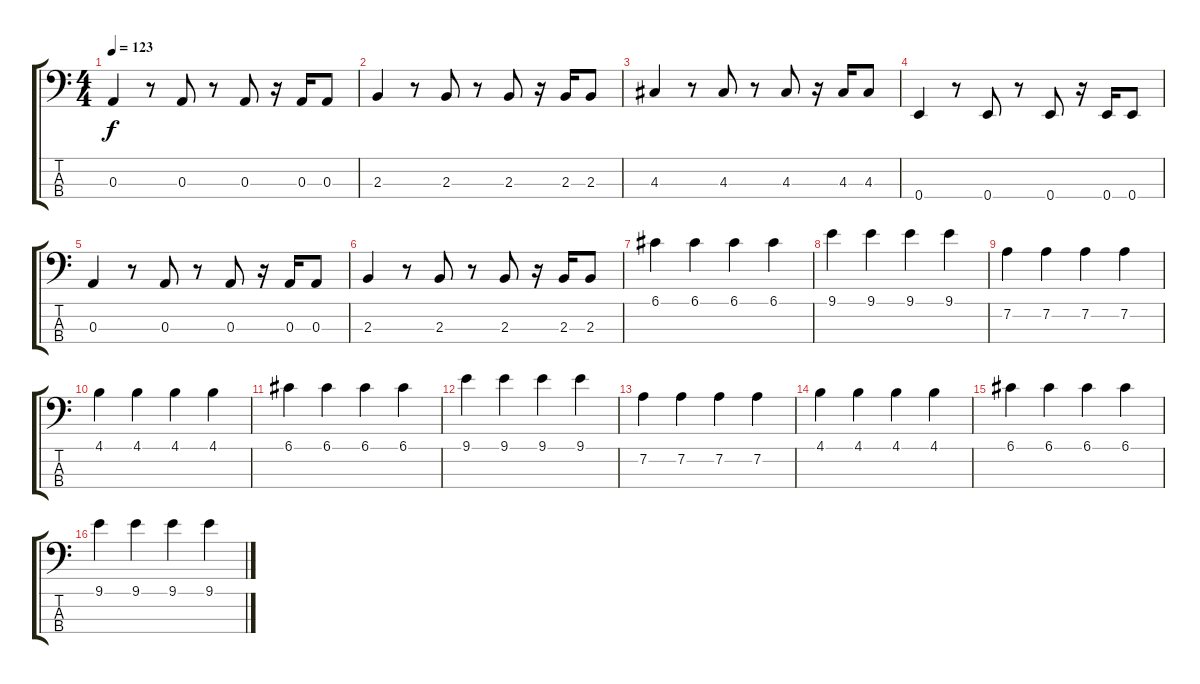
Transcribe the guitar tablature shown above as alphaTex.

\track "" {instrument fretlessbass}
\staff {score tabs}
\tuning (G2 D2 A1 E1) {hide}
\ts (4 4)
\tempo 123
\clef f4
\ks c
0.3.4{dy f} r.8 0.3.8 r.8 0.3.8 r.16 0.3.16 0.3.8 |
2.3.4 r.8 2.3.8 r.8 2.3.8 r.16 2.3.16 2.3.8 |
4.3.4 r.8 4.3.8 r.8 4.3.8 r.16 4.3.16 4.3.8 |
0.4.4 r.8 0.4.8 r.8 0.4.8 r.16 0.4.16 0.4.8 |
0.3.4 r.8 0.3.8 r.8 0.3.8 r.16 0.3.16 0.3.8 |
2.3.4 r.8 2.3.8 r.8 2.3.8 r.16 2.3.16 2.3.8 |
6.1.4 6.1.4 6.1.4 6.1.4 |
9.1.4 9.1.4 9.1.4 9.1.4 |
7.2.4 7.2.4 7.2.4 7.2.4 |
4.1.4 4.1.4 4.1.4 4.1.4 |
6.1.4 6.1.4 6.1.4 6.1.4 |
9.1.4 9.1.4 9.1.4 9.1.4 |
7.2.4 7.2.4 7.2.4 7.2.4 |
4.1.4 4.1.4 4.1.4 4.1.4 |
6.1.4 6.1.4 6.1.4 6.1.4 |
9.1.4 9.1.4 9.1.4 9.1.4
